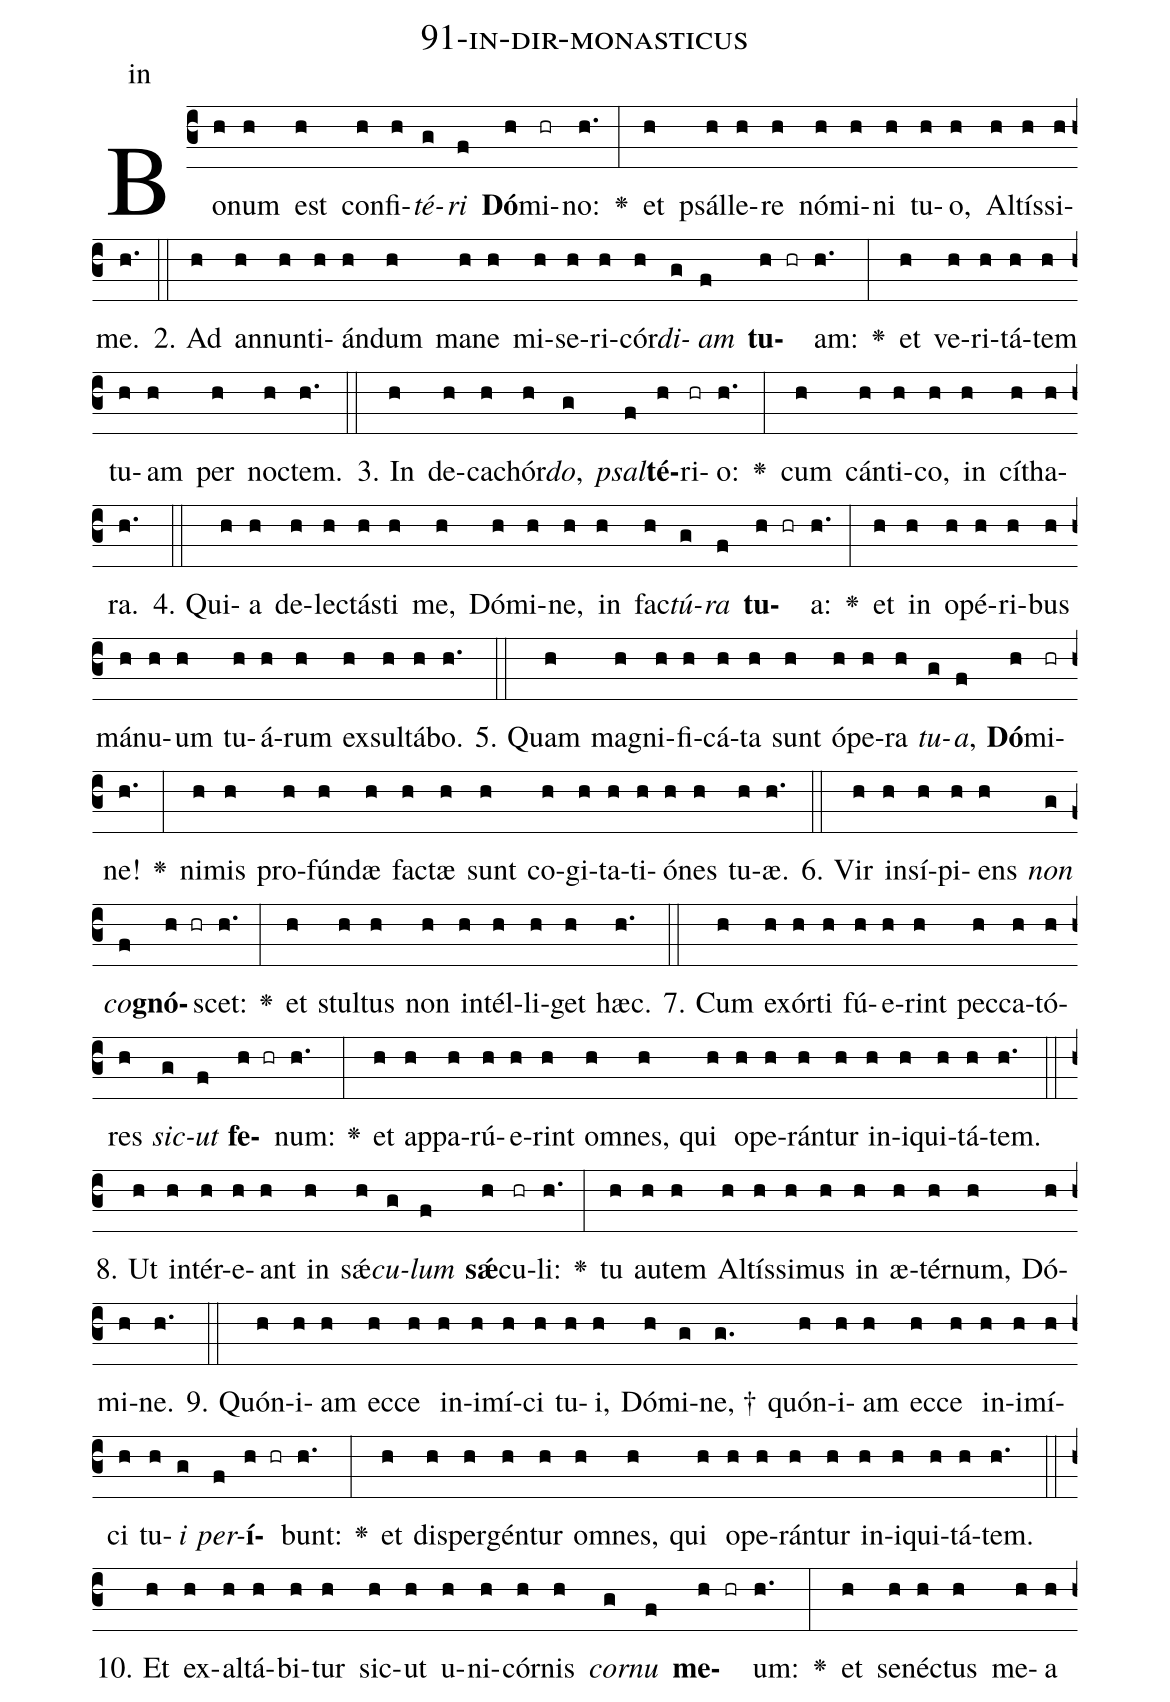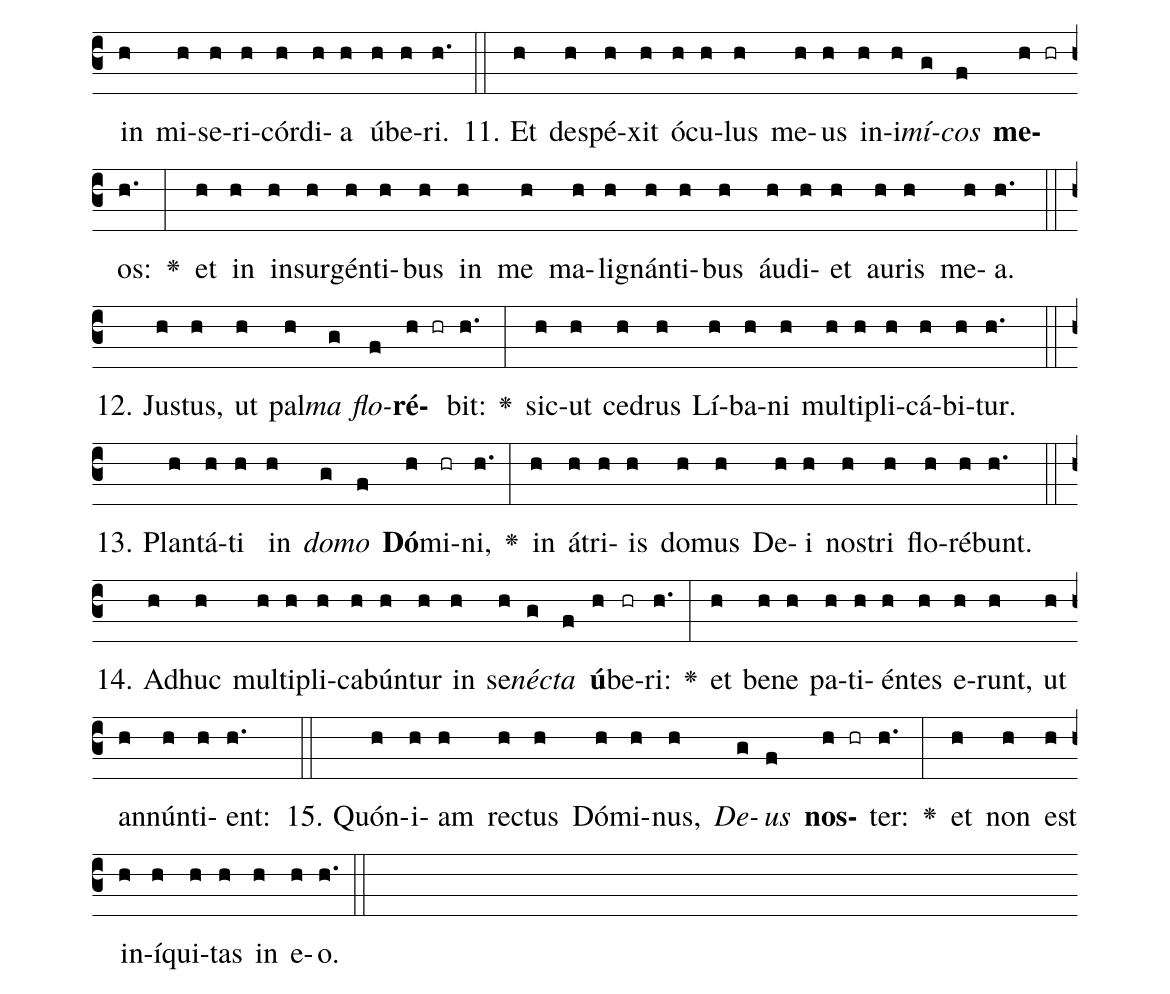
name: 91-in-dir-monasticus;
annotation: in;
%%
(c3)Bo(h)num(h) est(h) con(h)fi(h)<i>té</i>(g)<i>ri</i>(f) <b>Dó</b>(h)mi(hr)no:(h.) <v>\greheightstar</v>(:) et(h) psál(h)le(h)re(h) nó(h)mi(h)ni(h) tu(h)o,(h) Al(h)tís(h)si(h)me.(h.) (::)
2. Ad(h) an(h)nun(h)ti(h)án(h)dum(h) ma(h)ne(h) mi(h)se(h)ri(h)cór(h)<i>di</i>(g)<i>am</i>(f) <b>tu</b>(h hr)am:(h.) <v>\greheightstar</v>(:) et(h) ve(h)ri(h)tá(h)tem(h) tu(h)am(h) per(h) noc(h)tem.(h.) (::)
3. In(h) de(h)ca(h)chór(h)<i>do</i>,(g) <i>psal</i>(f)<b>té</b>(h)ri(hr)o:(h.) <v>\greheightstar</v>(:) cum(h) cán(h)ti(h)co,(h) in(h) cí(h)tha(h)ra.(h.) (::)
4. Qui(h)a(h) de(h)lec(h)tás(h)ti(h) me,(h) Dó(h)mi(h)ne,(h) in(h) fac(h)<i>tú</i>(g)<i>ra</i>(f) <b>tu</b>(h hr)a:(h.) <v>\greheightstar</v>(:) et(h) in(h) o(h)pé(h)ri(h)bus(h) má(h)nu(h)um(h) tu(h)á(h)rum(h) ex(h)sul(h)tá(h)bo.(h.) (::)
5. Quam(h) ma(h)gni(h)fi(h)cá(h)ta(h) sunt(h) ó(h)pe(h)ra(h) <i>tu</i>(g)<i>a</i>,(f) <b>Dó</b>(h)mi(hr)ne!(h.) <v>\greheightstar</v>(:) ni(h)mis(h) pro(h)fún(h)dæ(h) fac(h)tæ(h) sunt(h) co(h)gi(h)ta(h)ti(h)ó(h)nes(h) tu(h)æ.(h.) (::)
6. Vir(h) in(h)sí(h)pi(h)ens(h) <i>non</i>(g) <i>co</i>(f)<b>gnó</b>(h hr)scet:(h.) <v>\greheightstar</v>(:) et(h) stul(h)tus(h) non(h) in(h)tél(h)li(h)get(h) hæc.(h.) (::)
7. Cum(h) ex(h)ór(h)ti(h) fú(h)e(h)rint(h) pec(h)ca(h)tó(h)res(h) <i>sic</i>(g)<i>ut</i>(f) <b>fe</b>(h hr)num:(h.) <v>\greheightstar</v>(:) et(h) ap(h)pa(h)rú(h)e(h)rint(h) om(h)nes,(h) qui(h) o(h)pe(h)rán(h)tur(h) in(h)i(h)qui(h)tá(h)tem.(h.) (::)
8. Ut(h) in(h)tér(h)e(h)ant(h) in(h) sǽ(h)<i>cu</i>(g)<i>lum</i>(f) <b>sǽ</b>(h)cu(hr)li:(h.) <v>\greheightstar</v>(:) tu(h) au(h)tem(h) Al(h)tís(h)si(h)mus(h) in(h) æ(h)tér(h)num,(h) Dó(h)mi(h)ne.(h.) (::)
9. Quón(h)i(h)am(h) ec(h)ce(h) in(h)i(h)mí(h)ci(h) tu(h)i,(h) Dó(h)mi(g)ne, †(g.) quón(h)i(h)am(h) ec(h)ce(h) in(h)i(h)mí(h)ci(h) tu(h)<i>i</i>(g) <i>per</i>(f)<b>í</b>(h hr)bunt:(h.) <v>\greheightstar</v>(:) et(h) di(h)sper(h)gén(h)tur(h) om(h)nes,(h) qui(h) o(h)pe(h)rán(h)tur(h) in(h)i(h)qui(h)tá(h)tem.(h.) (::)
10. Et(h) ex(h)al(h)tá(h)bi(h)tur(h) sic(h)ut(h) u(h)ni(h)cór(h)nis(h) <i>cor</i>(g)<i>nu</i>(f) <b>me</b>(h hr)um:(h.) <v>\greheightstar</v>(:) et(h) se(h)néc(h)tus(h) me(h)a(h) in(h) mi(h)se(h)ri(h)cór(h)di(h)a(h) ú(h)be(h)ri.(h.) (::)
11. Et(h) de(h)spé(h)xit(h) ó(h)cu(h)lus(h) me(h)us(h) in(h)i(h)<i>mí</i>(g)<i>cos</i>(f) <b>me</b>(h hr)os:(h.) <v>\greheightstar</v>(:) et(h) in(h) in(h)sur(h)gén(h)ti(h)bus(h) in(h) me(h) ma(h)li(h)gnán(h)ti(h)bus(h) áu(h)di(h)et(h) au(h)ris(h) me(h)a.(h.) (::)
12. Jus(h)tus,(h) ut(h) pal(h)<i>ma</i>(g) <i>flo</i>(f)<b>ré</b>(h hr)bit:(h.) <v>\greheightstar</v>(:) sic(h)ut(h) ce(h)drus(h) Lí(h)ba(h)ni(h) mul(h)ti(h)pli(h)cá(h)bi(h)tur.(h.) (::)
13. Plan(h)tá(h)ti(h) in(h) <i>do</i>(g)<i>mo</i>(f) <b>Dó</b>(h)mi(hr)ni,(h.) <v>\greheightstar</v>(:) in(h) á(h)tri(h)is(h) do(h)mus(h) De(h)i(h) nos(h)tri(h) flo(h)ré(h)bunt.(h.) (::)
14. Ad(h)huc(h) mul(h)ti(h)pli(h)ca(h)bún(h)tur(h) in(h) se(h)<i>néc</i>(g)<i>ta</i>(f) <b>ú</b>(h)be(hr)ri:(h.) <v>\greheightstar</v>(:) et(h) be(h)ne(h) pa(h)ti(h)én(h)tes(h) e(h)runt,(h) ut(h) an(h)nún(h)ti(h)ent:(h.) (::)
15. Quón(h)i(h)am(h) rec(h)tus(h) Dó(h)mi(h)nus,(h) <i>De</i>(g)<i>us</i>(f) <b>nos</b>(h hr)ter:(h.) <v>\greheightstar</v>(:) et(h) non(h) est(h) in(h)í(h)qui(h)tas(h) in(h) e(h)o.(h.) (::)
